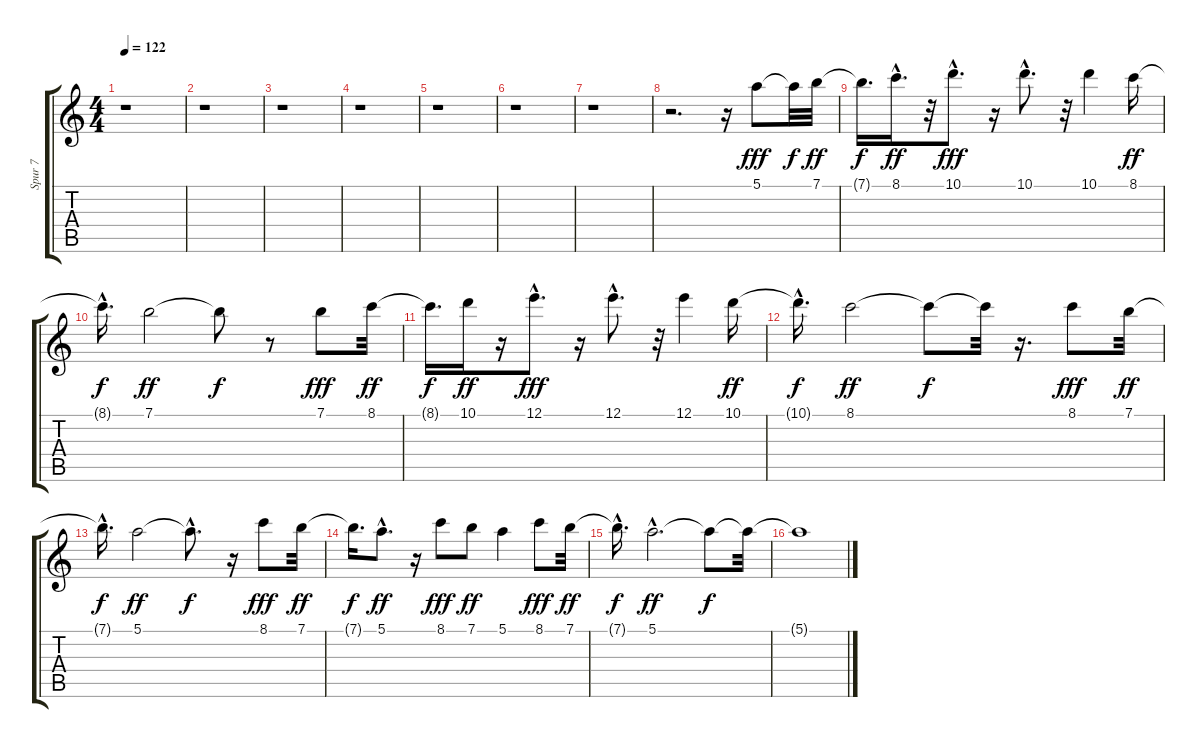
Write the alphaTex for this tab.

\track ("Spur 7" "Spur 7") {instrument overdrivenguitar}
\staff {score tabs}
\tuning (E4 B3 G3 D3 A2 E2) {hide}
\ts (4 4)
\tempo 122
\clef g2
\ks c
r.1{dy fff instrument overdrivenguitar} |
r.1 |
r.1 |
r.1 |
r.1 |
r.1 |
r.1 |
r.2{d} r.16 5.1.8 5.1{t}.32{dy f} 7.1.32{dy ff} |
7.1{t}.16{d dy f} 8.1{hac}.16{d dy ff} r.32 10.1{hac}.8{d dy fff} r.16 10.1{hac}.8{d} r.32 10.1.4 8.1.16{dy ff} |
8.1{hac t}.16{d dy f} 7.1.2{dy ff} 7.1{t}.8{dy f} r.8 7.1.8{dy fff} 8.1.32{dy ff} |
8.1{t}.16{d dy f} 10.1.16{dy ff} r.16 12.1{hac}.8{d dy fff} r.16 12.1{hac}.8{d} r.32 12.1.4 10.1.16{dy ff} |
10.1{hac t}.16{d dy f} 8.1.2{dy ff} 8.1{t}.8{dy f} 8.1{t}.32 r.16{d} 8.1.8{dy fff} 7.1.32{dy ff} |
7.1{hac t}.16{d dy f} 5.1.2{dy ff} 5.1{hac t}.8{d dy f} r.16 8.1.8{dy fff} 7.1.32{dy ff} |
7.1{t}.16{d dy f} 5.1{hac}.8{d dy ff} r.16 8.1.8{dy fff} 7.1.8{dy ff} 5.1.4 8.1.8{dy fff} 7.1.32{dy ff} |
7.1{hac t}.16{d dy f} 5.1{hac}.2{d dy ff} 5.1{t}.8{dy f} 5.1{t}.32 |
5.1{t}.1
